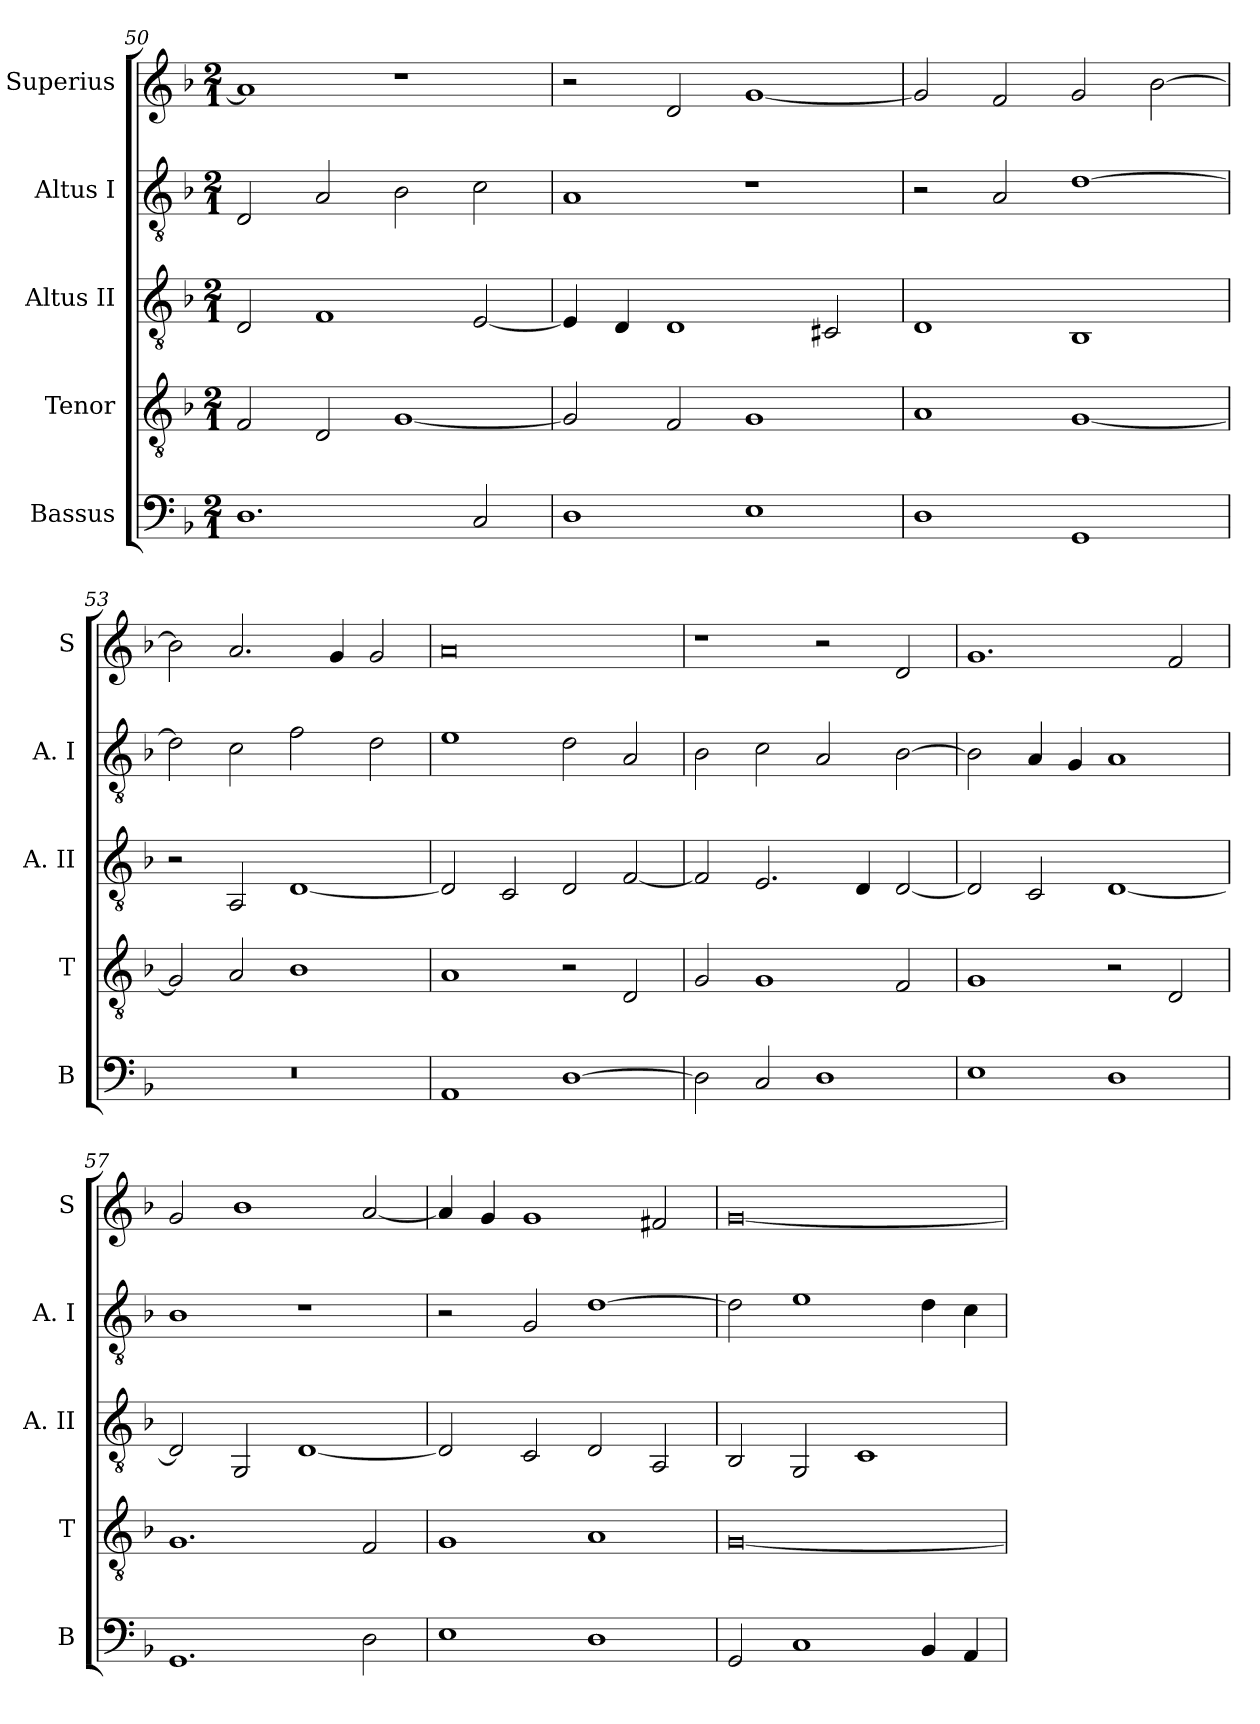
**kern	**kern	**kern	**kern	**kern
*part5	*part4	*part3	*part2	*part1
*staff5	*staff4	*staff3	*staff2	*staff1
*I"Bassus	*I"Tenor	*I"Altus II	*I"Altus I	*I"Superius
*I'B	*I'T	*I'A. II	*I'A. I	*I'S
*clefF4	*clefGv2	*clefGv2	*clefGv2	*clefG2
*k[b-]	*k[b-]	*k[b-]	*k[b-]	*k[b-]
*F:	*F:	*F:	*F:	*F:
*M2/1	*M2/1	*M2/1	*M2/1	*M2/1
=50	=50	=50	=50	=50
1.D	2F	2D	2D	1a]
.	2D	1F	2A	.
.	[1G	.	2B-	1r
2C	.	[2E	2c	.
=51	=51	=51	=51	=51
1D	2G]	4E]	1A	2r
.	.	4D	.	.
.	2F	1D	.	2d
1E	1G	.	1r	[1g
.	.	2C#X	.	.
=52	=52	=52	=52	=52
1D	1A	1D	2r	2g]
.	.	.	2A	2f
1GG	[1G	1BB-	[1d	2g
.	.	.	.	[2b-
=53	=53	=53	=53	=53
0r	2G]	2r	2d]	2b-]
.	2A	2AA	2c	2.a
.	1B-	[1D	2f	.
.	.	.	.	4g
.	.	.	2d	2g
=54	=54	=54	=54	=54
1AA	1A	2D]	1e	0a
.	.	2C	.	.
[1D	2r	2D	2d	.
.	2D	[2F	2A	.
=55	=55	=55	=55	=55
2D]	2G	2F]	2B-	1r
2C	1G	2.E	2c	.
1D	.	.	2A	2r
.	.	4D	.	.
.	2F	[2D	[2B-	2d
=56	=56	=56	=56	=56
1E	1G	2D]	2B-]	1.g
.	.	2C	4A	.
.	.	.	4G	.
1D	2r	[1D	1A	.
.	2D	.	.	2f
=57	=57	=57	=57	=57
1.GG	1.G	2D]	1B-	2g
.	.	2GG	.	1b-
.	.	[1D	1r	.
2D	2F	.	.	[2a
=58	=58	=58	=58	=58
1E	1G	2D]	2r	4a]
.	.	.	.	4g
.	.	2C	2G	1g
1D	1A	2D	[1d	.
.	.	2AA	.	2f#X
=59	=59	=59	=59	=59
2GG	[0G	2BB-	2d]	[0g
1C	.	2GG	1e	.
.	.	1C	.	.
4BB-	.	.	4d	.
4AA	.	.	4c	.
=	=	=	=	=
*-	*-	*-	*-	*-
